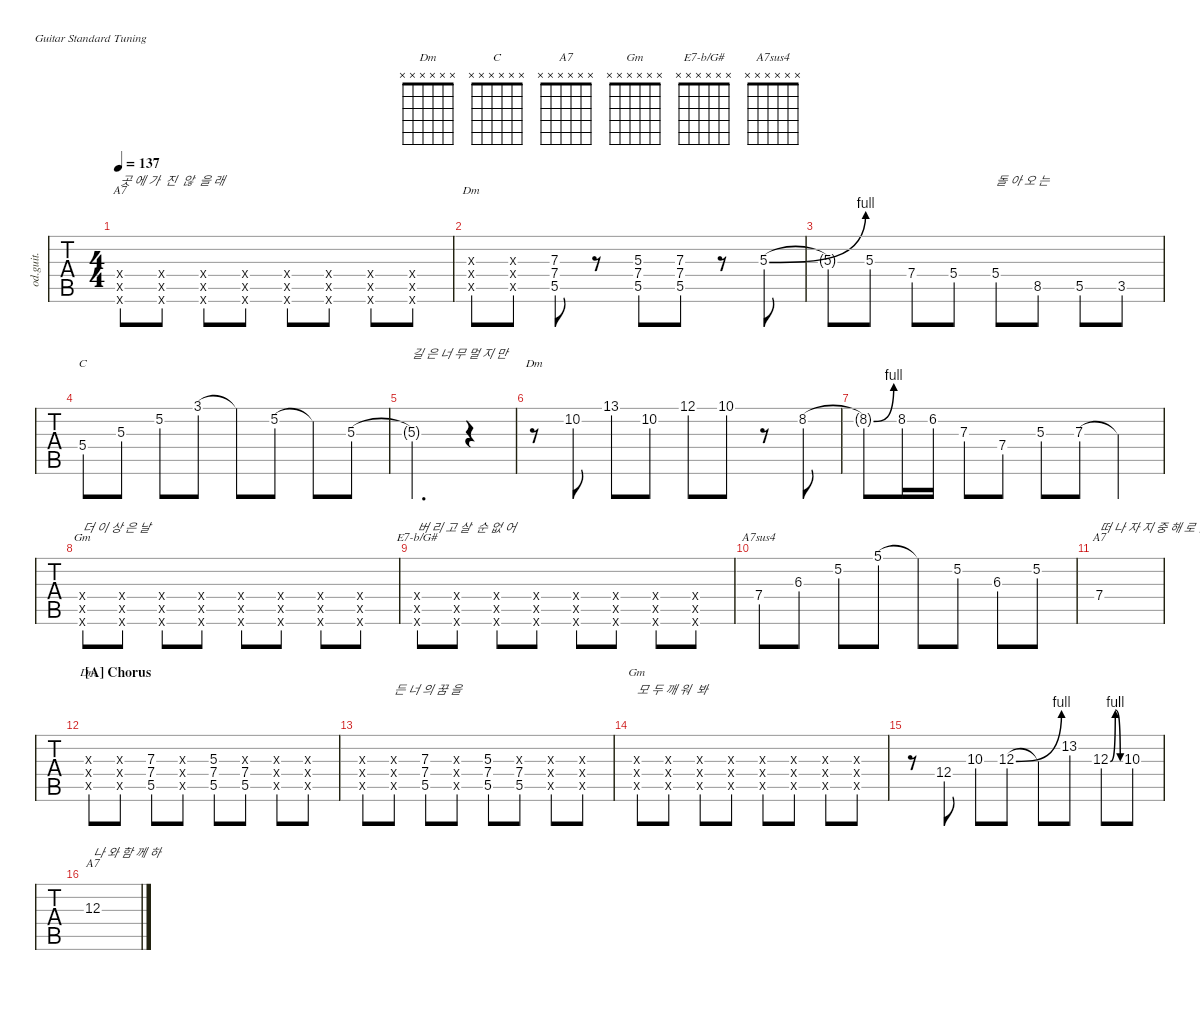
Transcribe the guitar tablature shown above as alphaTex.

\defaultSystemsLayout 4
\hideDynamics
\bracketExtendMode nobrackets
\track ("Guitar1" "od.guit.") {defaultSystemsLayout 4 instrument overdrivenguitar}
\staff {tabs}
\tuning (E4 B3 G3 D3 A2 E2)
\chord ("Dm" x x x x x x)
\chord ("C" x x x x x x)
\chord ("A7" x x x x x x)
\chord ("Gm" x x x x x x)
\chord ("E7-b/G#" x x x x x x)
\chord ("A7sus4" x x x x x x)
\ts (4 4)
\tempo 137
\clef g2
\ks f
(7.5{x acc forcenatural} 7.4{x acc forcenatural} 5.6{x acc forcenatural}).8{ch "A7" txt "곳 에 가  진  않  을 래" dy mf} (7.5{x acc forcenatural} 7.4{x acc forcenatural} 5.6{x acc forcenatural}).8 (7.5{x acc forcenatural} 7.4{x acc forcenatural} 5.6{x acc forcenatural}).8 (7.5{x acc forcenatural} 7.4{x acc forcenatural} 5.6{x acc forcenatural}).8 (7.5{x acc forcenatural} 7.4{x acc forcenatural} 5.6{x acc forcenatural}).8 (7.5{x acc forcenatural} 7.4{x acc forcenatural} 5.6{x acc forcenatural}).8 (7.5{x acc forcenatural} 7.4{x acc forcenatural} 5.6{x acc forcenatural}).8 (7.5{x acc forcenatural} 7.4{x acc forcenatural} 5.6{x acc forcenatural}).8 |
(5.5{x acc forcenatural} 7.4{x acc forcenatural} 7.3{x acc forcenatural}).8{ch "Dm"} (5.5{x acc forcenatural} 7.4{x acc forcenatural} 7.3{x acc forcenatural}).8 (5.5{acc forcenatural} 7.4{acc forcenatural} 7.3{acc forcenatural}).8 r.8 (5.5{acc forcenatural} 7.4{acc forcenatural} 5.3{acc forcenatural}).8 (5.5{acc forcenatural} 7.4{acc forcenatural} 7.3{acc forcenatural}).8 r.8 5.3{be (bend 0 0 15 4) acc forcenatural}.8 |
5.3{t}.8 5.3{acc forcenatural}.8 7.4{acc forcenatural}.8 5.4{acc forcenatural}.8 5.4{acc forcenatural}.8{txt "돌 아 오 는"} 8.5{acc forcenatural}.8 5.5{acc forcenatural}.8 3.5{acc forcenatural}.8 |
5.4{acc forcenatural}.8{ch "C"} 5.3{acc forcenatural}.8 5.2{acc forcenatural}.8 3.1{acc forcenatural}.8 3.1{t acc forcenatural}.8 5.2{acc forcenatural}.8 5.2{t acc forcenatural}.8 5.3{acc forcenatural}.8 |
5.3{t acc forcenatural}.2{d txt "길 은 너 무 멀 지 만"} r.4 |
r.8{ch "Dm"} 10.2{acc forcenatural}.8 13.1{acc forcenatural}.8 10.2{acc forcenatural}.8 12.1{acc forcenatural}.8 10.1{acc forcenatural}.8 r.8 8.2{acc forcenatural}.8 |
8.2{be (bend 0 0 15 4) t acc forcenatural}.8 8.2{acc forcenatural}.16 6.2{acc forcenatural}.16 7.3{acc forcenatural}.8 7.4{acc forcenatural}.8 5.3{acc forcenatural}.8 7.3{acc forcenatural}.8 7.3{t acc forcenatural}.4 |
(3.6{x acc forcenatural} 5.5{x acc forcenatural} 5.4{x acc forcenatural}).8{ch "Gm" txt "더 이 상 은 날"} (3.6{x acc forcenatural} 5.5{x acc forcenatural} 5.4{x acc forcenatural}).8 (3.6{x acc forcenatural} 5.5{x acc forcenatural} 5.4{x acc forcenatural}).8 (3.6{x acc forcenatural} 5.5{x acc forcenatural} 5.4{x acc forcenatural}).8 (3.6{x acc forcenatural} 5.5{x acc forcenatural} 5.4{x acc forcenatural}).8 (3.6{x acc forcenatural} 5.5{x acc forcenatural} 5.4{x acc forcenatural}).8 (3.6{x acc forcenatural} 5.5{x acc forcenatural} 5.4{x acc forcenatural}).8 (3.6{x acc forcenatural} 5.5{x acc forcenatural} 5.4{x acc forcenatural}).8 |
(4.6{x acc b} 7.5{x acc forcenatural} 6.4{x acc b}).8{ch "E7-b/G#" txt "버 리 고 살  순 없 어"} (4.6{x acc b} 7.5{x acc forcenatural} 6.4{x acc b}).8 (4.6{x acc b} 7.5{x acc forcenatural} 6.4{x acc b}).8 (4.6{x acc b} 7.5{x acc forcenatural} 6.4{x acc b}).8 (4.6{x acc b} 7.5{x acc forcenatural} 6.4{x acc b}).8 (4.6{x acc b} 7.5{x acc forcenatural} 6.4{x acc b}).8 (4.6{x acc b} 7.5{x acc forcenatural} 6.4{x acc b}).8 (4.6{x acc b} 7.5{x acc forcenatural} 6.4{x acc b}).8 |
7.4{acc forcenatural}.8{ch "A7sus4"} 6.3{acc b}.8 5.2{acc forcenatural}.8 5.1{acc forcenatural}.8 5.1{t acc forcenatural}.8 5.2{acc forcenatural}.8 6.3{acc b}.8 5.2{acc forcenatural}.8 |
7.4{acc forcenatural}.1{ch "A7" txt "떠 나 자 지 중 해 로 잠"} |
\section ("A" "Chorus")
(5.5{x acc forcenatural} 7.4{x acc forcenatural} 7.3{x acc forcenatural}).8{ch "Dm"} (5.5{x acc forcenatural} 7.4{x acc forcenatural} 7.3{x acc forcenatural}).8 (5.5{acc forcenatural} 7.4{acc forcenatural} 7.3{acc forcenatural}).8 (5.5{x acc forcenatural} 7.4{x acc forcenatural} 7.3{x acc forcenatural}).8 (7.4{acc forcenatural} 5.3{acc forcenatural} 5.5{acc forcenatural}).8 (7.4{acc forcenatural} 5.5{acc forcenatural} 7.3{x acc forcenatural}).8 (5.5{x acc forcenatural} 7.4{x acc forcenatural} 7.3{x acc forcenatural}).8 (5.5{x acc forcenatural} 7.4{x acc forcenatural} 7.3{x acc forcenatural}).8 |
(5.5{x acc forcenatural} 7.4{x acc forcenatural} 7.3{x acc forcenatural}).8 (5.5{x acc forcenatural} 7.4{x acc forcenatural} 7.3{x acc forcenatural}).8{txt "든 너 의 꿈 을"} (5.5{acc forcenatural} 7.4{acc forcenatural} 7.3{acc forcenatural}).8 (5.5{x acc forcenatural} 7.4{x acc forcenatural} 7.3{x acc forcenatural}).8 (7.4{acc forcenatural} 5.3{acc forcenatural} 5.5{acc forcenatural}).8 (7.4{acc forcenatural} 5.5{acc forcenatural} 7.3{x acc forcenatural}).8 (5.5{x acc forcenatural} 7.4{x acc forcenatural} 7.3{x acc forcenatural}).8 (5.5{x acc forcenatural} 7.4{x acc forcenatural} 7.3{x acc forcenatural}).8 |
(10.5{x acc forcenatural} 12.4{x acc forcenatural} 12.3{x acc forcenatural}).8{ch "Gm" txt "모 두 깨 워  봐 "} (10.5{x acc forcenatural} 12.4{x acc forcenatural} 12.3{x acc forcenatural}).8 (10.5{x acc forcenatural} 12.4{x acc forcenatural} 12.3{x acc forcenatural}).8 (10.5{x acc forcenatural} 12.4{x acc forcenatural} 12.3{x acc forcenatural}).8 (10.5{x acc forcenatural} 12.4{x acc forcenatural} 12.3{x acc forcenatural}).8 (10.5{x acc forcenatural} 12.4{x acc forcenatural} 12.3{x acc forcenatural}).8 (10.5{x acc forcenatural} 12.4{x acc forcenatural} 12.3{x acc forcenatural}).8 (10.5{x acc forcenatural} 12.4{x acc forcenatural} 12.3{x acc forcenatural}).8 |
r.8 12.4{acc forcenatural}.8 10.3{acc forcenatural}.8 12.3{be (bend 0 0 15 4) acc forcenatural}.8 12.3{t}.8 13.2{acc forcenatural}.8 12.3{be (bendrelease 0 0 10.2 4 20.4 4 30 0) acc forcenatural}.8 10.3{acc forcenatural}.8 |
12.3{acc forcenatural}.1{ch "A7" txt "나 와 함 께 하"}
